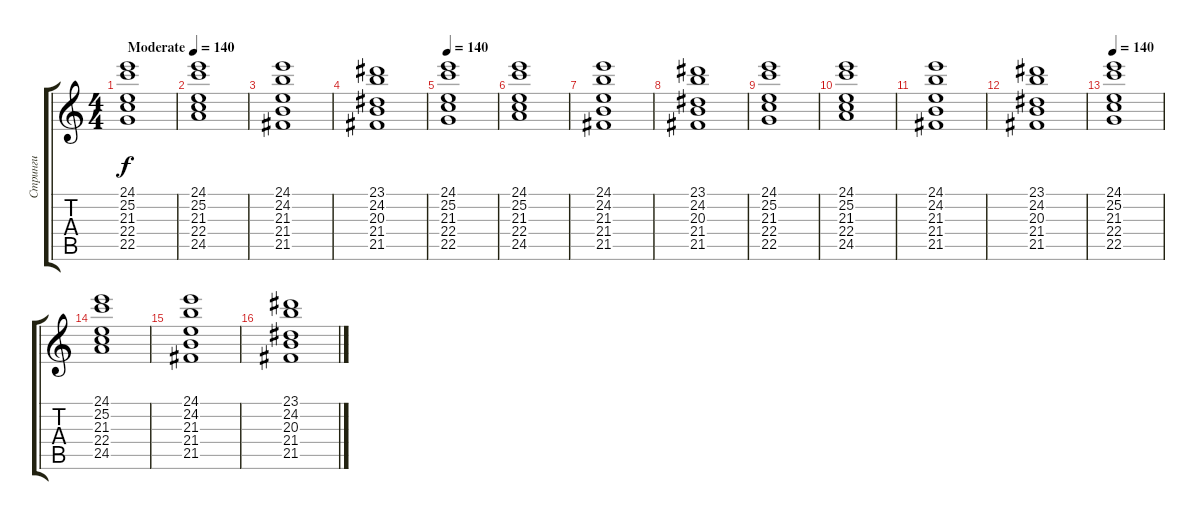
\track ("Стринги" "Стринги") {instrument stringensemble1}
\staff {score tabs}
\tuning (E4 B3 G3 D3 A2 E2) {hide}
\ts (4 4)
\tempo (140 "Moderate")
\clef g2
\ks c
(24.1 25.2 21.3 22.4 22.5).1{dy f instrument stringensemble1} |
(24.1 25.2 21.3 22.4 24.5).1 |
(24.1 24.2 21.3 21.4 21.5).1 |
(23.1 24.2 20.3 21.4 21.5).1 |
\tempo 140
(24.1 25.2 21.3 22.4 22.5).1 |
(24.1 25.2 21.3 22.4 24.5).1 |
(24.1 24.2 21.3 21.4 21.5).1 |
(23.1 24.2 20.3 21.4 21.5).1 |
(24.1 25.2 21.3 22.4 22.5).1 |
(24.1 25.2 21.3 22.4 24.5).1 |
(24.1 24.2 21.3 21.4 21.5).1 |
(23.1 24.2 20.3 21.4 21.5).1 |
\tempo 140
(24.1 25.2 21.3 22.4 22.5).1 |
(24.1 25.2 21.3 22.4 24.5).1 |
(24.1 24.2 21.3 21.4 21.5).1 |
(23.1 24.2 20.3 21.4 21.5).1
